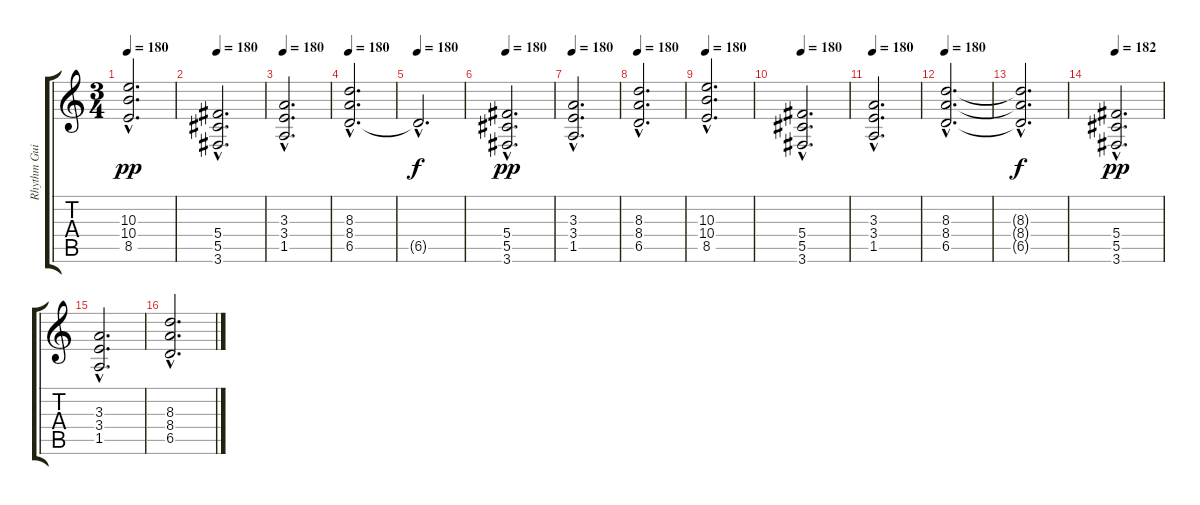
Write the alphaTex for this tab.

\track ("Rhythm Guitar " "Rhythm Gui") {instrument distortionguitar}
\staff {score tabs}
\tuning (Eb4 Bb3 Gb3 Db3 Ab2 Eb2) {hide}
\ts (3 4)
\tempo 180
\clef g2
\ks c
(10.3{hac} 10.4{hac} 8.5{hac}).2{d dy pp} |
\tempo 180
(5.4{hac} 5.5{hac} 3.6{hac}).2{d} |
\tempo 180
(3.3{hac} 3.4{hac} 1.5{hac}).2{d} |
\tempo 180
(8.3{hac} 8.4{hac} 6.5{hac}).2{d} |
\tempo 180
6.5{hac t}.2{d dy f} |
\tempo 180
(5.4{hac} 5.5{hac} 3.6{hac}).2{d dy pp} |
\tempo 180
(3.3{hac} 3.4{hac} 1.5{hac}).2{d} |
\tempo 180
(8.3{hac} 8.4{hac} 6.5{hac}).2{d} |
\tempo 180
(10.3{hac} 10.4{hac} 8.5{hac}).2{d} |
\tempo 180
(5.4{hac} 5.5{hac} 3.6{hac}).2{d} |
\tempo 180
(3.3{hac} 3.4{hac} 1.5{hac}).2{d} |
\tempo 180
(8.3{hac} 8.4{hac} 6.5{hac}).2{d} |
(8.3{hac t} 8.4{hac t} 6.5{hac t}).2{d dy f} |
\tempo 182
(5.4{hac} 5.5{hac} 3.6{hac}).2{d dy pp} |
(3.3{hac} 3.4{hac} 1.5{hac}).2{d} |
(8.3{hac} 8.4{hac} 6.5{hac}).2{d}
